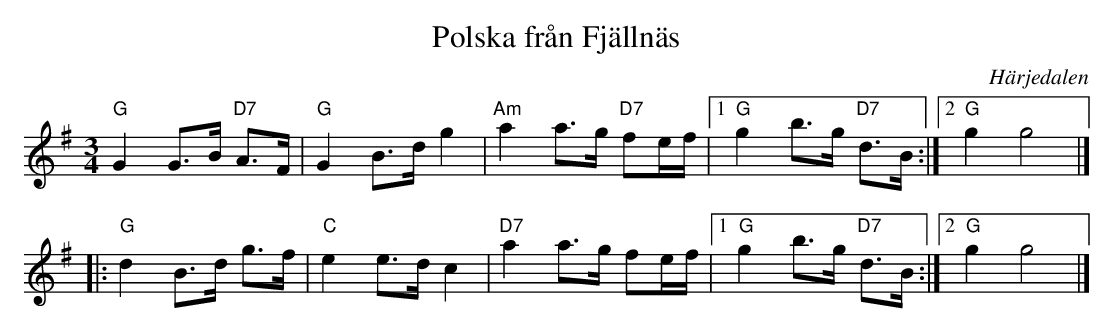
X:1
T:Polska från Fjällnäs
O:Härjedalen
L:1/8
M:3/4
K:G
"G"G2G>B "D7"A>F | "G"G2B>dg2 | "Am"a2a>g "D7"fe/f/ |1 "G"g2b>g "D7"d>B :|2 "G"g2g4 |]
|: "G"d2B>d g>f | "C"e2e>dc2 | "D7"a2a>g fe/f/ |1 "G"g2b>g "D7"d>B :|2 "G"g2g4 |]
